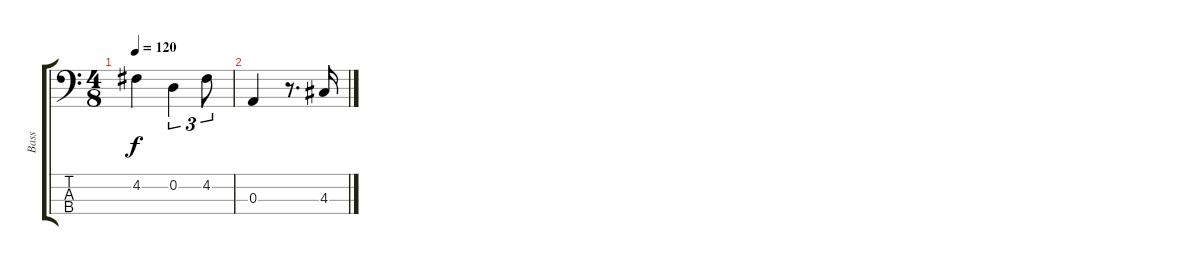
\track ("Bass" "Bass") {instrument electricbassfinger}
\staff {score tabs}
\tuning (G2 D2 A1 E1) {hide}
\ts (4 8)
\tempo 120
\clef f4
\ks c
4.2.4{dy f volume 1} 0.2.4{tu (3 2)} 4.2.8{tu (3 2)} |
0.3.4 r.8{d} 4.3.16
